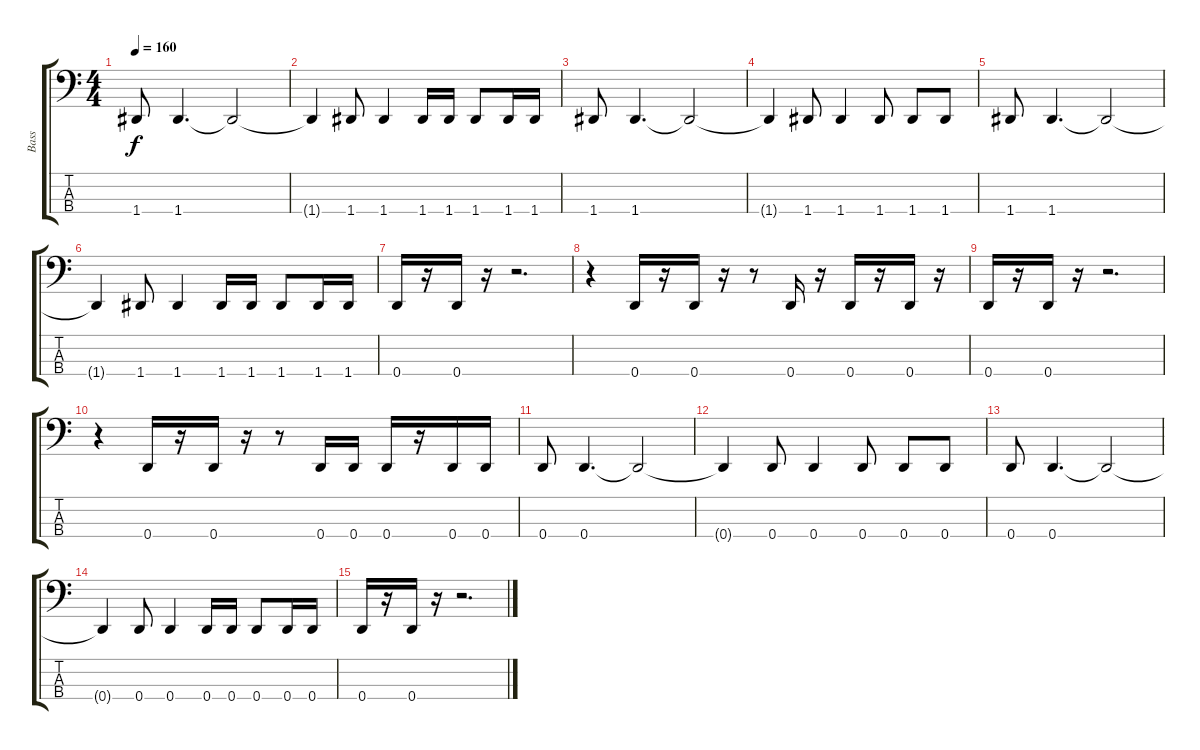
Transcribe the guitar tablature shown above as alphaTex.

\track ("Bass" "Bass") {instrument electricbasspick}
\staff {score tabs}
\tuning (G2 D2 A1 D1) {hide}
\ts (4 4)
\tempo 160
\clef f4
\ks c
1.4.8{dy f} 1.4.4{d} 1.4{t}.2 |
1.4{t}.4 1.4.8 1.4.4 1.4.16 1.4.16 1.4.8 1.4.16 1.4.16 |
1.4.8 1.4.4{d} 1.4{t}.2 |
1.4{t}.4 1.4.8 1.4.4 1.4.8 1.4.8 1.4.8 |
1.4.8 1.4.4{d} 1.4{t}.2 |
1.4{t}.4 1.4.8 1.4.4 1.4.16 1.4.16 1.4.8 1.4.16 1.4.16 |
0.4.16 r.16 0.4.16 r.16 r.2{d} |
r.4 0.4.16 r.16 0.4.16 r.16 r.8 0.4.16 r.16 0.4.16 r.16 0.4.16 r.16 |
0.4.16 r.16 0.4.16 r.16 r.2{d} |
r.4 0.4.16 r.16 0.4.16 r.16 r.8 0.4.16 0.4.16 0.4.16 r.16 0.4.16 0.4.16 |
0.4.8 0.4.4{d} 0.4{t}.2 |
0.4{t}.4 0.4.8 0.4.4 0.4.8 0.4.8 0.4.8 |
0.4.8 0.4.4{d} 0.4{t}.2 |
0.4{t}.4 0.4.8 0.4.4 0.4.16 0.4.16 0.4.8 0.4.16 0.4.16 |
0.4.16 r.16 0.4.16 r.16 r.2{d}
